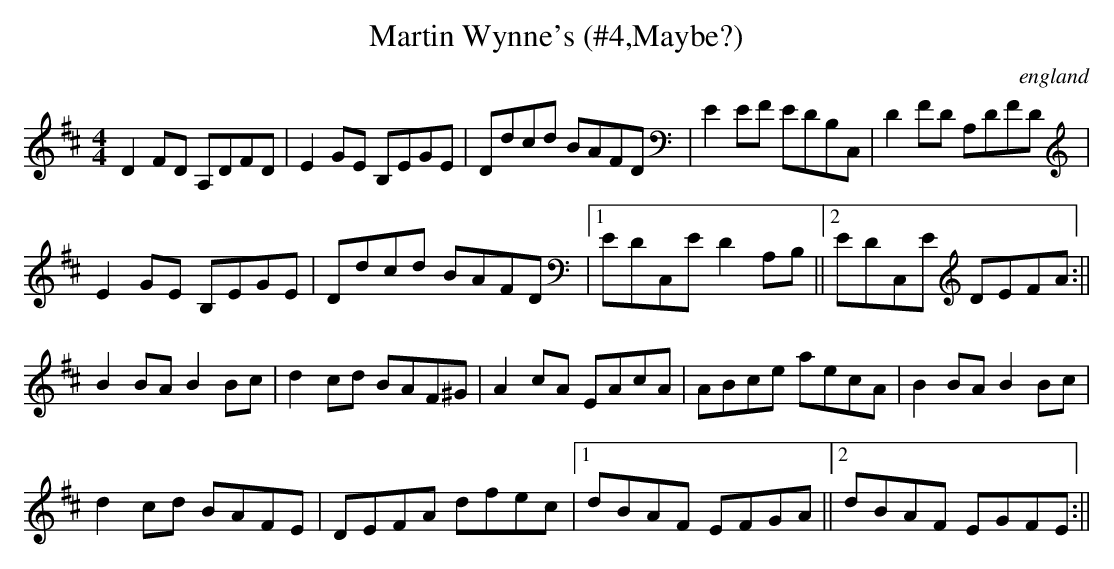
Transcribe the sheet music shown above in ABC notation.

X:1
T:Martin Wynne's (#4,Maybe?)
O:england
M:4/4
L:1/8
K:D
D2FD A,DFD | E2GE B,EGE | Ddcd BAFD | E2EF EDB,C, | D2FD A,DFD |
E2GE B,EGE | Ddcd BAFD |1 EDC,E D2A,B, ||2 EDC,E DEFA :||
B2BA B2Bc | d2cd BAF^G | A2cA EAcA | ABce aecA | B2BA B2Bc |
d2cd BAFE | DEFA dfec |1 dBAF EFGA ||2 dBAF EGFE :||
